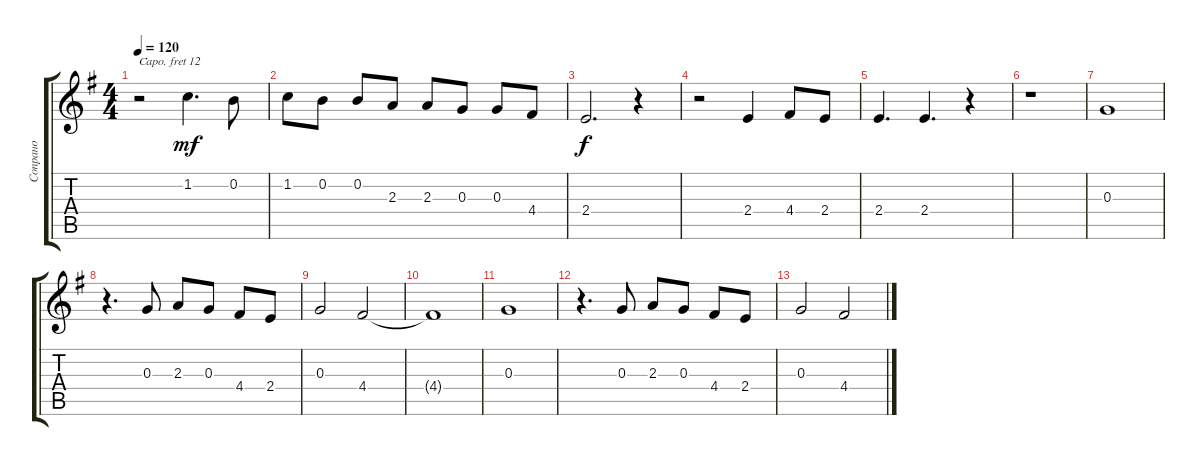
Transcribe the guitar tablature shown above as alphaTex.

\track ("Сопрано " "Сопрано ") {instrument acousticgrandpiano}
\staff {score tabs}
\capo 12
\tuning (E4 B3 G3 D3 A2 E2) {hide}
\ts (4 4)
\tempo 120
\clef g2
\ks g
r.2{dy f} 1.2.4{d dy mf} 0.2.8 |
1.2.8 0.2.8 0.2.8 2.3.8 2.3.8 0.3.8 0.3.8 4.4.8 |
2.4.2{d dy f} r.4 |
r.2 2.4.4 4.4.8 2.4.8 |
2.4.4{d} 2.4.4{d} r.4 |
r.1 |
0.3.1 |
r.4{d} 0.3.8 2.3.8 0.3.8 4.4.8 2.4.8 |
0.3.2 4.4.2 |
4.4{t}.1 |
0.3.1 |
r.4{d} 0.3.8 2.3.8 0.3.8 4.4.8 2.4.8 |
0.3.2 4.4.2
